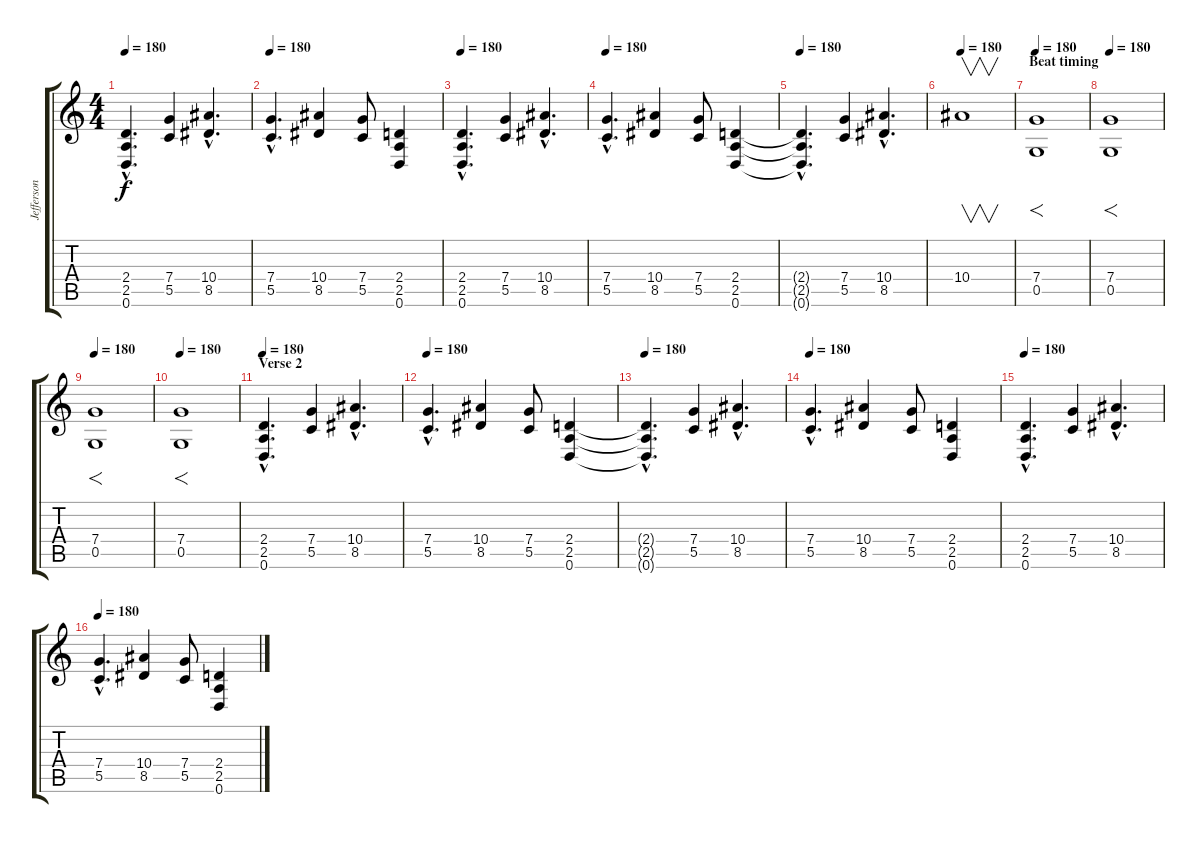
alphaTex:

\track ("Jefferson" "Jefferson") {instrument distortionguitar}
\staff {score tabs}
\tuning (D4 A3 F3 C3 G2 D2) {hide}
\ts (4 4)
\tempo 180
\clef g2
\ks c
(2.4{hac t} 2.5{hac t} 0.6{hac t}).4{d dy f} (7.4 5.5).4 (10.4{hac} 8.5{hac}).4{d} |
\tempo 180
(7.4{hac} 5.5{hac}).4{d} (10.4 8.5).4 (7.4 5.5).8 (2.4 2.5 0.6).4 |
\tempo 180
(2.4{hac} 2.5{hac} 0.6{hac}).4{d} (7.4 5.5).4 (10.4{hac} 8.5{hac}).4{d} |
\tempo 180
(7.4{hac} 5.5{hac}).4{d} (10.4 8.5).4 (7.4 5.5).8 (2.4 2.5 0.6).4 |
\tempo 180
(2.4{hac t} 2.5{hac t} 0.6{hac t}).4{d} (7.4 5.5).4 (10.4{hac} 8.5{hac}).4{d} |
\tempo 180
10.4.1{v} |
\section ("" "Beat timing")
\tempo 180
(7.4 0.5).1{f} |
\tempo 180
(7.4 0.5).1{f} |
\tempo 180
(7.4 0.5).1{f} |
\tempo 180
(7.4 0.5).1{f} |
\section ("" "Verse 2")
\tempo 180
(2.4{hac} 2.5{hac} 0.6{hac}).4{d} (7.4 5.5).4 (10.4{hac} 8.5{hac}).4{d} |
\tempo 180
(7.4{hac} 5.5{hac}).4{d} (10.4 8.5).4 (7.4 5.5).8 (2.4 2.5 0.6).4 |
\tempo 180
(2.4{hac t} 2.5{hac t} 0.6{hac t}).4{d} (7.4 5.5).4 (10.4{hac} 8.5{hac}).4{d} |
\tempo 180
(7.4{hac} 5.5{hac}).4{d} (10.4 8.5).4 (7.4 5.5).8 (2.4 2.5 0.6).4 |
\tempo 180
(2.4{hac} 2.5{hac} 0.6{hac}).4{d} (7.4 5.5).4 (10.4{hac} 8.5{hac}).4{d} |
\tempo 180
(7.4{hac} 5.5{hac}).4{d} (10.4 8.5).4 (7.4 5.5).8 (2.4 2.5 0.6).4
